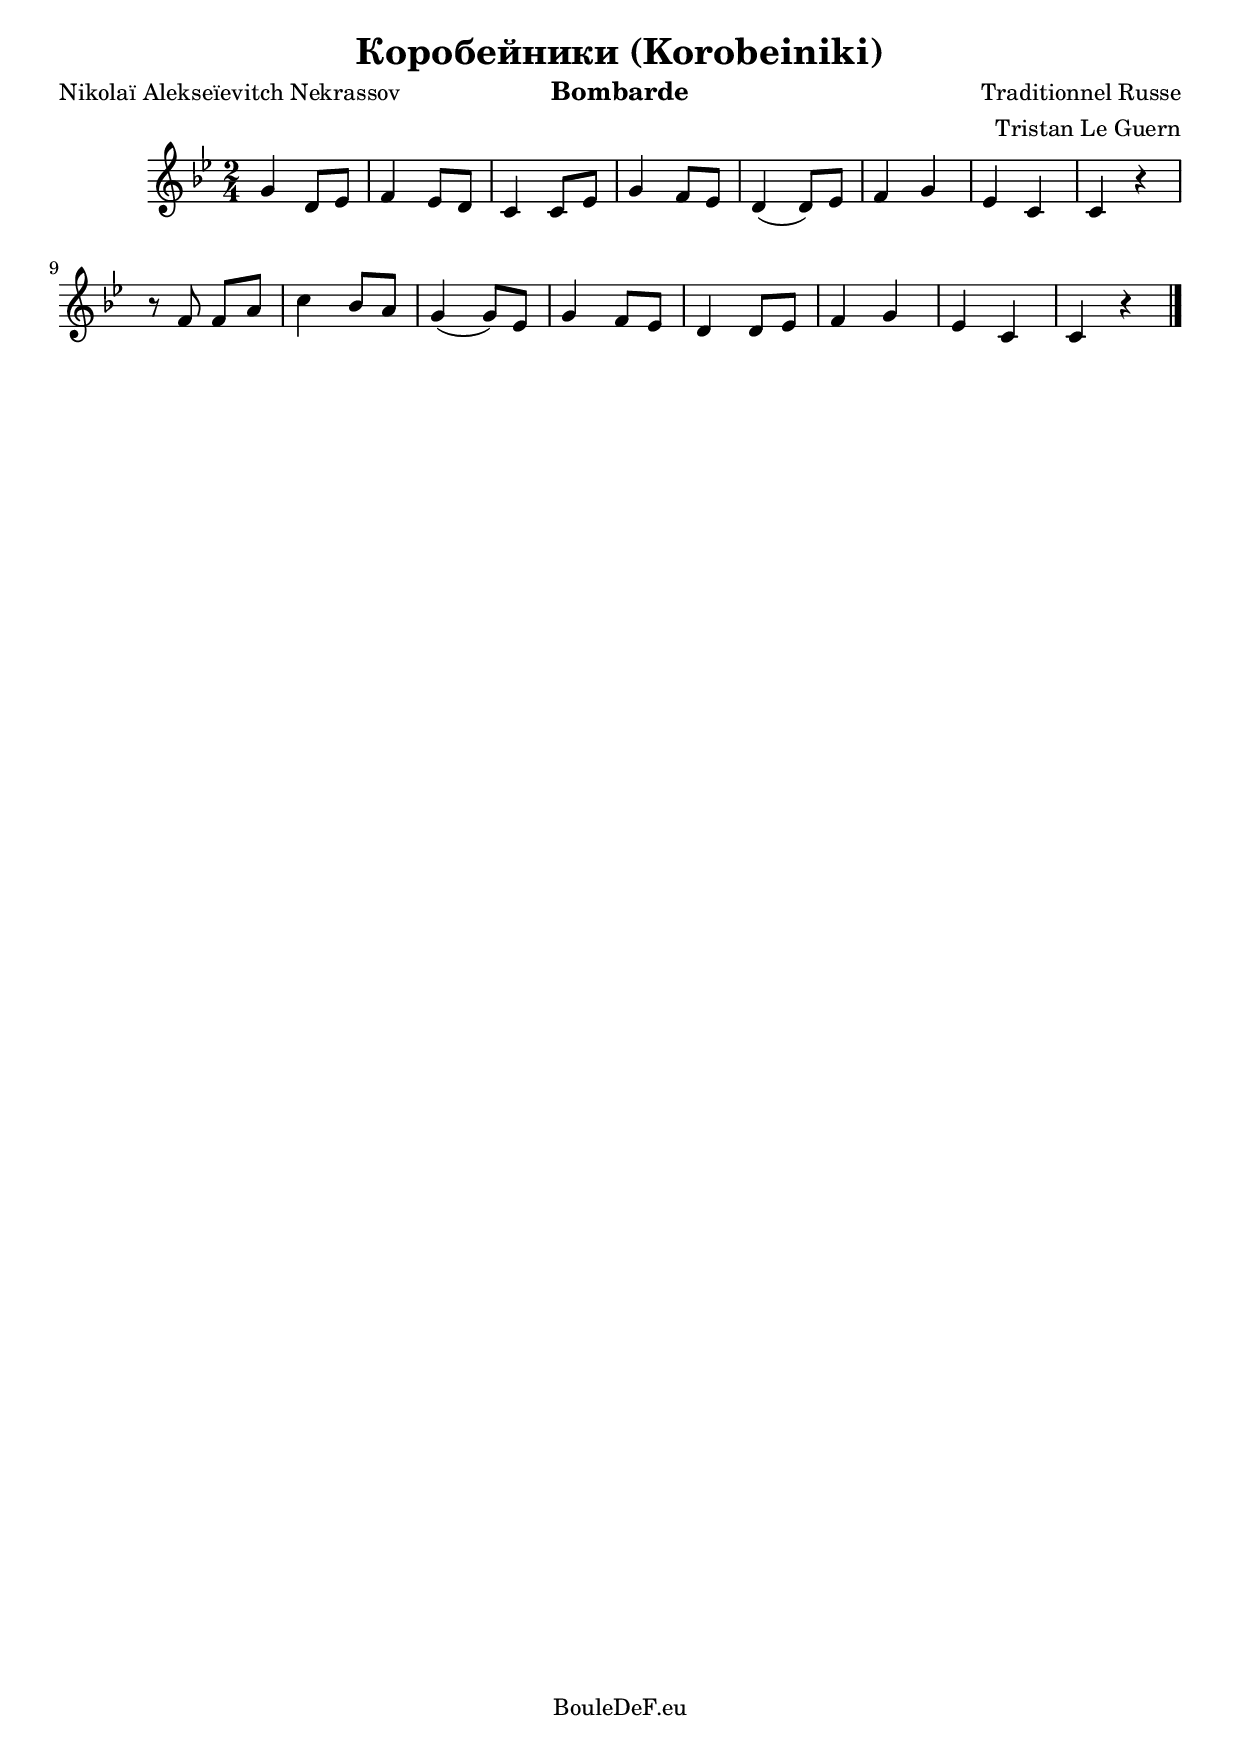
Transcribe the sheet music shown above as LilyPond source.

\version "2.14.2"
\include "italiano.ly"

\header {
	title = "Коробейники (Korobeiniki)"
	poet = "Nikolaï Alekseïevitch Nekrassov"
	composer = "Traditionnel Russe"
	arranger = "Tristan Le Guern"
	instrument = "Bombarde"
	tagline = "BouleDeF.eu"
}

\score {
	\new Staff \relative si {
		\clef "treble"
		\key sib \major
		\time 2/4
	
		sol'4 re8 mib
		| fa4 mib8 re
		| do4 do8 mib
		| sol4 fa8 mib
		| re4( re8) mib
		| fa4 sol
		| mib do 
		| do r
		\break
	
		r8 fa fa la
		| do4 sib8 la
		| sol4( sol8) mib
		| sol4 fa8 mib
		| re4 re8 mib
		| fa4 sol
		| mib do
		| do r
		\bar "|." \break
	}
}

